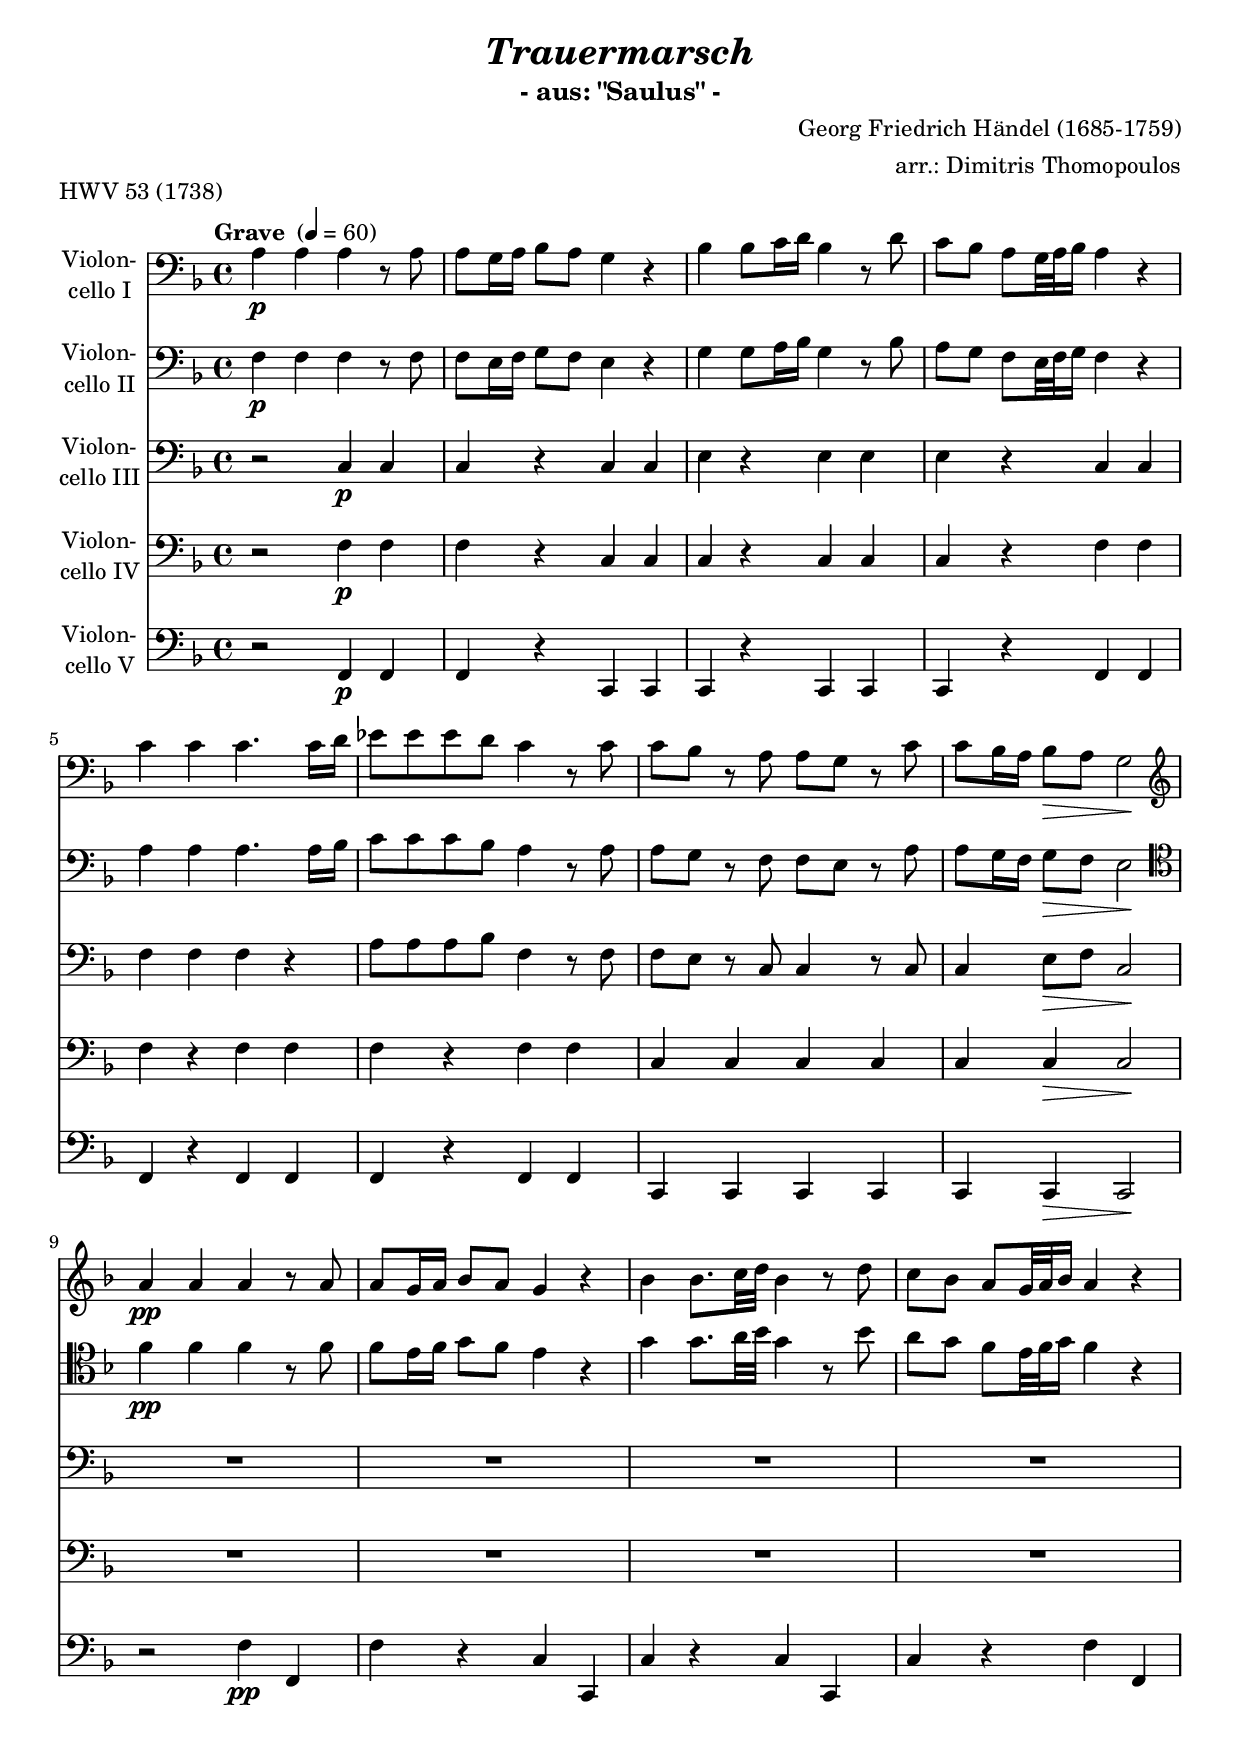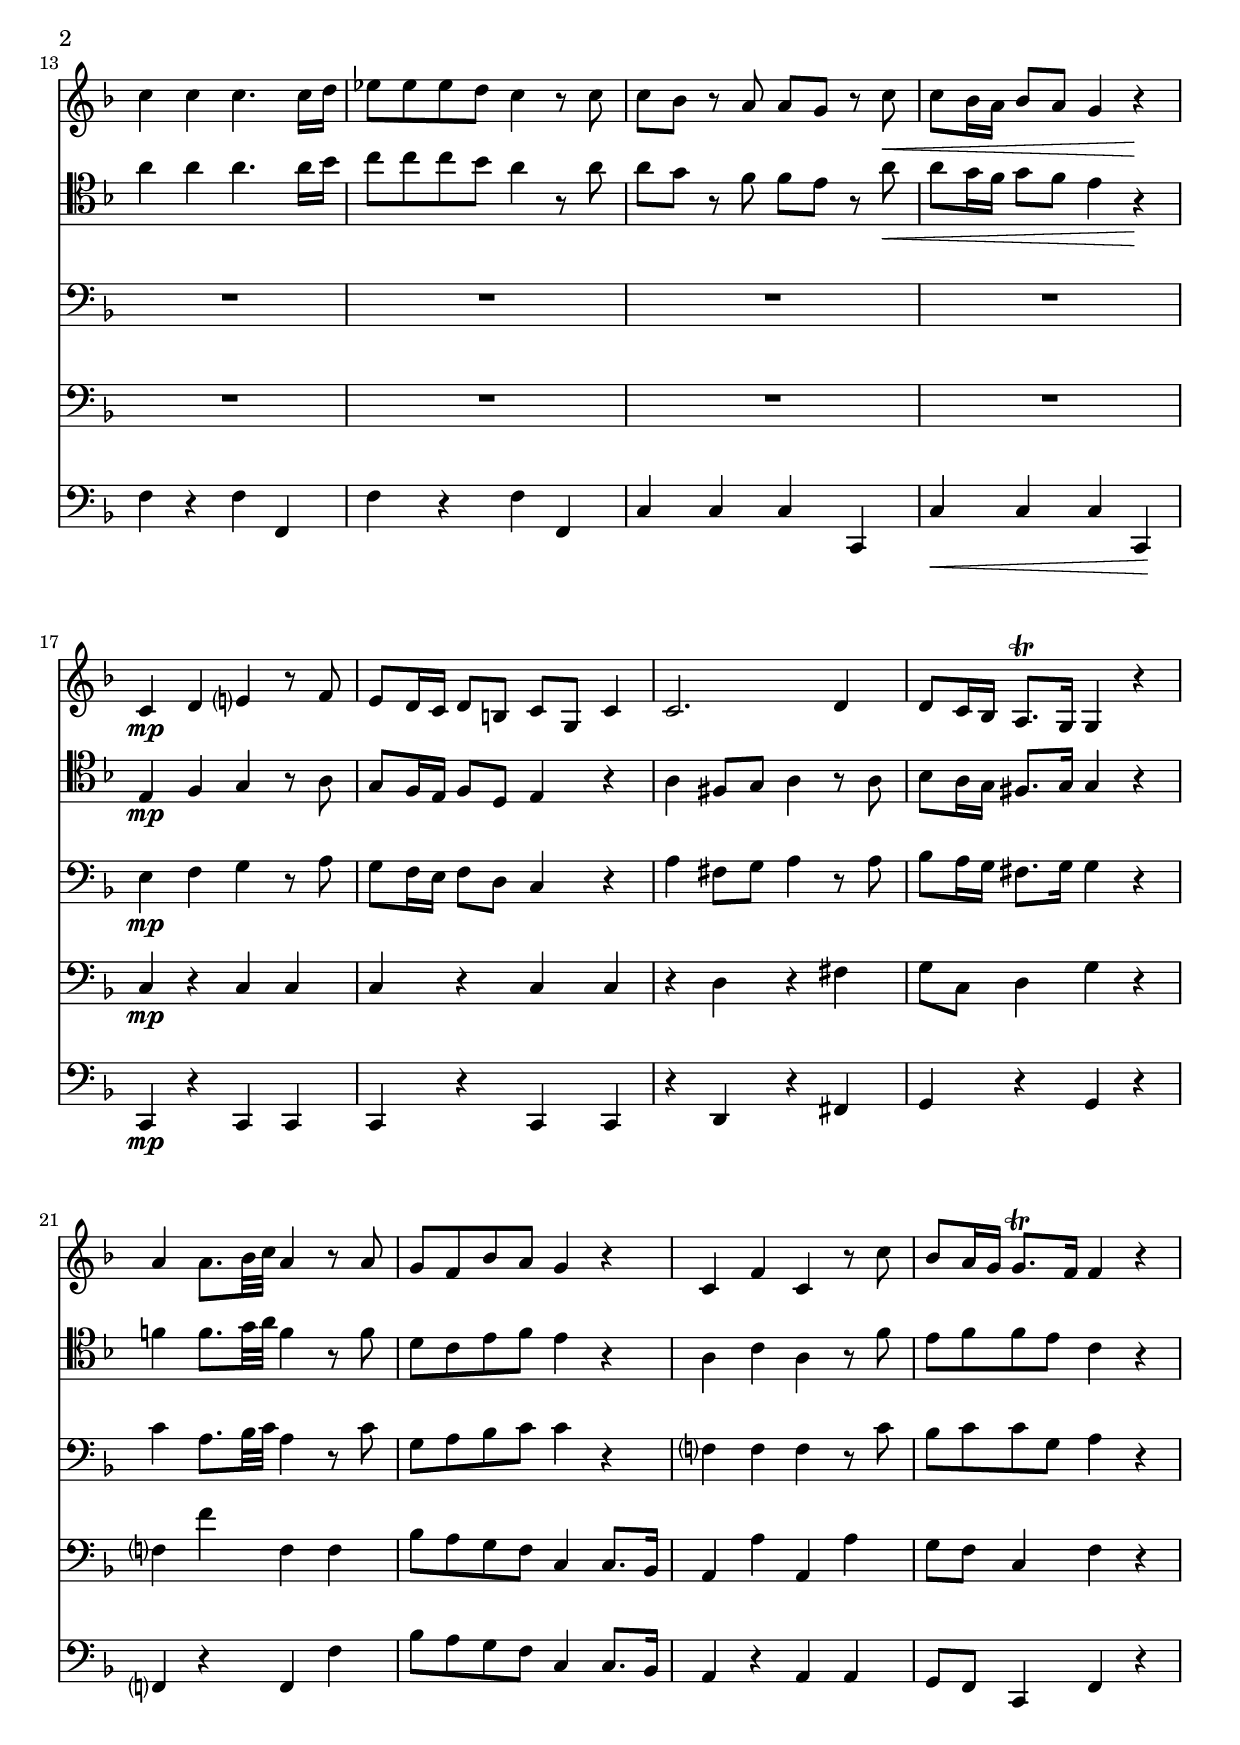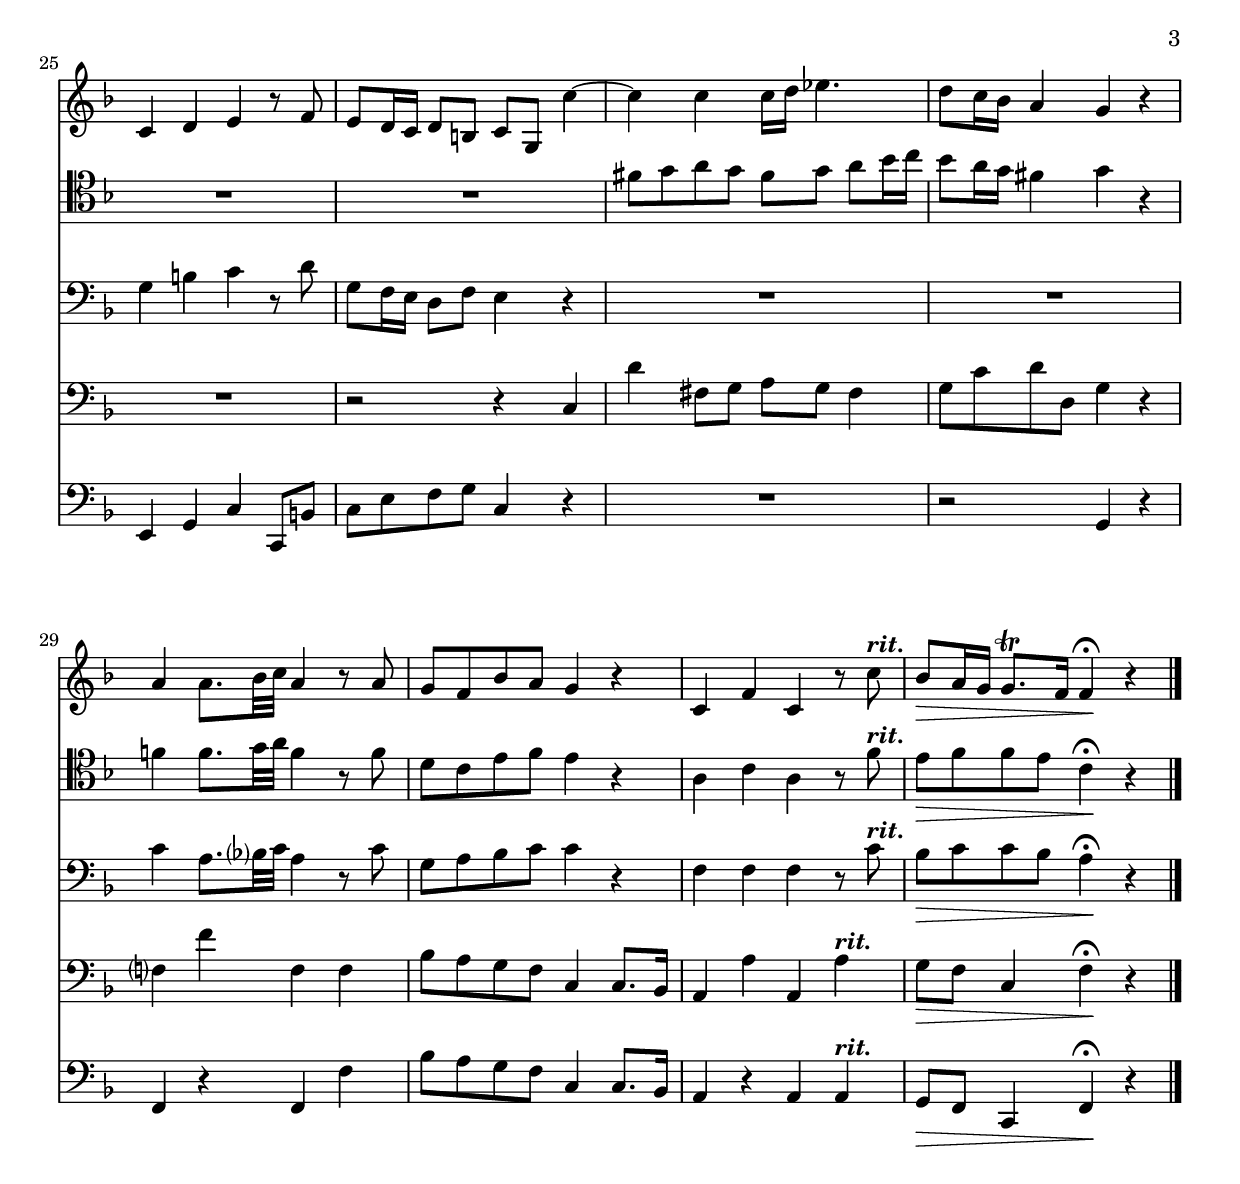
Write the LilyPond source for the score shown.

\version "2.18.2"
\include "deutsch.ly"

#(set-global-staff-size 20)

\header {
  title     = \markup \bold \italic "Trauermarsch"
  subtitle  ="- aus: \"Saulus\" -"
  composer  = "Georg Friedrich Händel (1685-1759)"
  arranger  = "arr.: Dimitris Thomopoulos"
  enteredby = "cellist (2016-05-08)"
  piece     = "HWV 53 (1738)"
}

voiceconsts = {
  \key d \major
  \time 4/4
  \clef "bass"
  \tempo "Grave " 4=60
%  \numericTimeSignature
%  \compressFullBarRests
  \set tupletSpannerDuration = #(ly:make-moment 1 4)
  % Set default beaming for all staves
%  \set Timing.beamExceptions = #'()
%  \set Timing.baseMoment     = #(ly:make-moment 3 8)
%  \set Timing.beatStructure  = #'(1 1)
}

mifl = "flute"
mist = "string ensemble 1"
mikl = "concertina"
miba = "bassoon"

atem = \markup \bold \italic "a tempo"
rit  = \markup \bold \italic "rit."

va = \relative c {
  \voiceconsts

  fis4\p fis fis r8 fis
  fis e16 fis g8 fis e4 r
  g g8 a16 h g4 r8 h
  a g fis e32 fis g16 fis4 r
  a a a4. a16 h

  c8 c c h a4 r8 a
  a g r fis fis e r a
  a g16 fis g8\> fis e2\! \clef "treble"
  fis'4\pp fis fis r8 fis
  fis e16 fis g8 fis e4 r
  g g8. a32 h g4 r8 h

  a g fis e32 fis g16 fis4 r
  a a a4. a16 h
  c8 c c h a4 r8 a
  a g r fis fis e r a\< a g16 fis g8 fis e4 r\!
  a,\mp h cis? r8 d

  cis h16 a h8 gis a e a4
  a2. h4
  h8 a16 g fis8.\trill e16 e4 r
  fis' fis8. g32 a fis4 r8 fis
  e d g fis e4 r

  a, d a r8 a'
  g fis16 e e8.\trill d16 d4 r
  a h cis r8 d
  cis h16 a h8 gis a e a'4~
  a a a16 h c4.

  h8 a16 g fis4 e r
  fis fis8. g32 a fis4 r8 fis
  e d g fis e4 r
  a, d a r8 a'^\rit
  g\> fis16 e e8.\trill d16 d4\!\fermata r \bar "|."
}

vb = \relative c {
  \voiceconsts

  d4\p d d r8 d
  d cis16 d e8 d cis4 r
  e e8 fis16 g e4 r8 g
  fis e d cis32 d e16 d4 r
  fis fis fis4. fis16 g

  a8 a a g fis4 r8 fis
  fis e r d d cis r fis
  fis e16 d e8\> d cis2\! \clef "tenor"
  d'4\pp d d r8 d
  d cis16 d e8 d cis4 r
  e e8. fis32 g e4 r8 g

  fis e d cis32 d e16 d4 r
  fis fis fis4. fis16 g
  a8 a a g fis4 r8 fis
  fis e r d d cis r fis\<
  fis e16 d e8 d cis4 r\!
  cis,\mp d e r8 fis

  e d16 cis d8 h cis4 r
  fis dis8 e fis4 r8 fis
  g fis16 e dis8. e16 e4 r
  d'! d8. e32 fis d4 r8 d
  h a cis d cis4 r

  fis, a fis r8 d'
  cis d d cis a4 r
  R1*2
  dis8 e fis e dis e fis g16 a

  g8 fis16 e dis4 e r
  d! d8. e32 fis d4 r8 d
  h a cis d cis4 r
  fis, a fis r8 d'^\rit
  cis\> d d cis a4\!\fermata r \bar "|."
}

vc = \relative c {
  \voiceconsts

  r2 a4\p a
  a r a a
  cis r cis cis
  cis r a a
  d d d r

  fis8 fis fis g d4 r8 d
  d cis r a a4 r8 a
  a4 cis8\> d a2\!
  R1*8
  cis4\mp d e r8 fis

  e d16 cis d8 h a4 r
  fis' dis8 e fis4 r8 fis
  g fis16 e dis8. e16 e4 r
  a fis8. g32 a fis4 r8 a
  e fis g a a4 r

  d,? d d r8 a'
  g a a e fis4 r
  e gis a r8 h
  e, d16 cis h8 d cis4 r

  R1*2
  a'4 fis8. g?32 a fis4 r8 a
  e fis g a a4 r
  d, d d r8 a'^\rit
  g\> a a g fis4\!\fermata r \bar "|."
}

vd = \relative c {
  \voiceconsts

  r2 d4\p d
  d r a a
  a r a a
  a r d d
  d r d d

  d r d d
  a a a a
  a a\> a2\!
  R1*8
  a4\mp r a a

  a r a a
  r h r dis
  e8 a, h4 e r
  d? d' d, d
  g8 fis e d a4 a8. g16

  fis4 fis' fis, fis'
  e8 d a4 d r
  R1
  r2 r4 a
  h' dis,8 e fis e dis4

  e8 a h h, e4 r
  d? d' d, d
  g8 fis e d a4 a8. g16
  fis4 fis' fis, fis'^\rit
  e8\> d a4 d\!\fermata r \bar "|."
}

ve = \relative c, {
  \voiceconsts

  r2 d4\p d
  d r a a
  a r a a
  a r d d
  d r d d

  d r d d
  a a a a
  a a\> a2\!
  r d'4\pp d,
  d' r a a,
  a' r a a,

  a' r d d,
  d' r d d,
  d' r d d,
  a' a a a,
  a'\< a a a,\!
  a\mp r a a

  a r a a
  r h r dis
  e r e r
  d? r d d'
  g8 fis e d a4 a8. g16

  fis4 r fis fis
  e8 d a4 d r
  cis e a a,8 gis'
  a cis d e a,4 r
  R1

  r2 e4 r
  d r d d'
  g8 fis e d a4 a8. g16
  fis4 r fis fis^\rit
  e8\> d a4 d\!\fermata r \bar "|."
}


music = <<
      \new Staff {
        \set Staff.midiInstrument = \mist
        \set Staff.instrumentName = \markup \center-column { "Violon-" "cello I" }
        \transpose d f { \va }
      }

      \new Staff {
        \set Staff.midiInstrument = \mist
        \set Staff.instrumentName = \markup \center-column { "Violon-" "cello II" }
        \transpose d f { \vb }
      }

      \new Staff {
        \set Staff.midiInstrument = \miba
        \set Staff.instrumentName = \markup \center-column { "Violon-" "cello III" }
        \transpose d f { \vc }
      }

      \new Staff {
        \set Staff.midiInstrument = \miba
        \set Staff.instrumentName = \markup \center-column { "Violon-" "cello IV" }
        \transpose d f { \vd }
      }

      \new Staff {
        \set Staff.midiInstrument = \miba
        \set Staff.instrumentName = \markup \center-column { "Violon-" "cello V" }
        \transpose d f { \ve }
      }
>>

\book {
  \score {
   \music
    \layout {}
  }

  \score {
    \unfoldRepeats \music

    \midi {
      \context {
        \Score
      }
    }
  }
}
